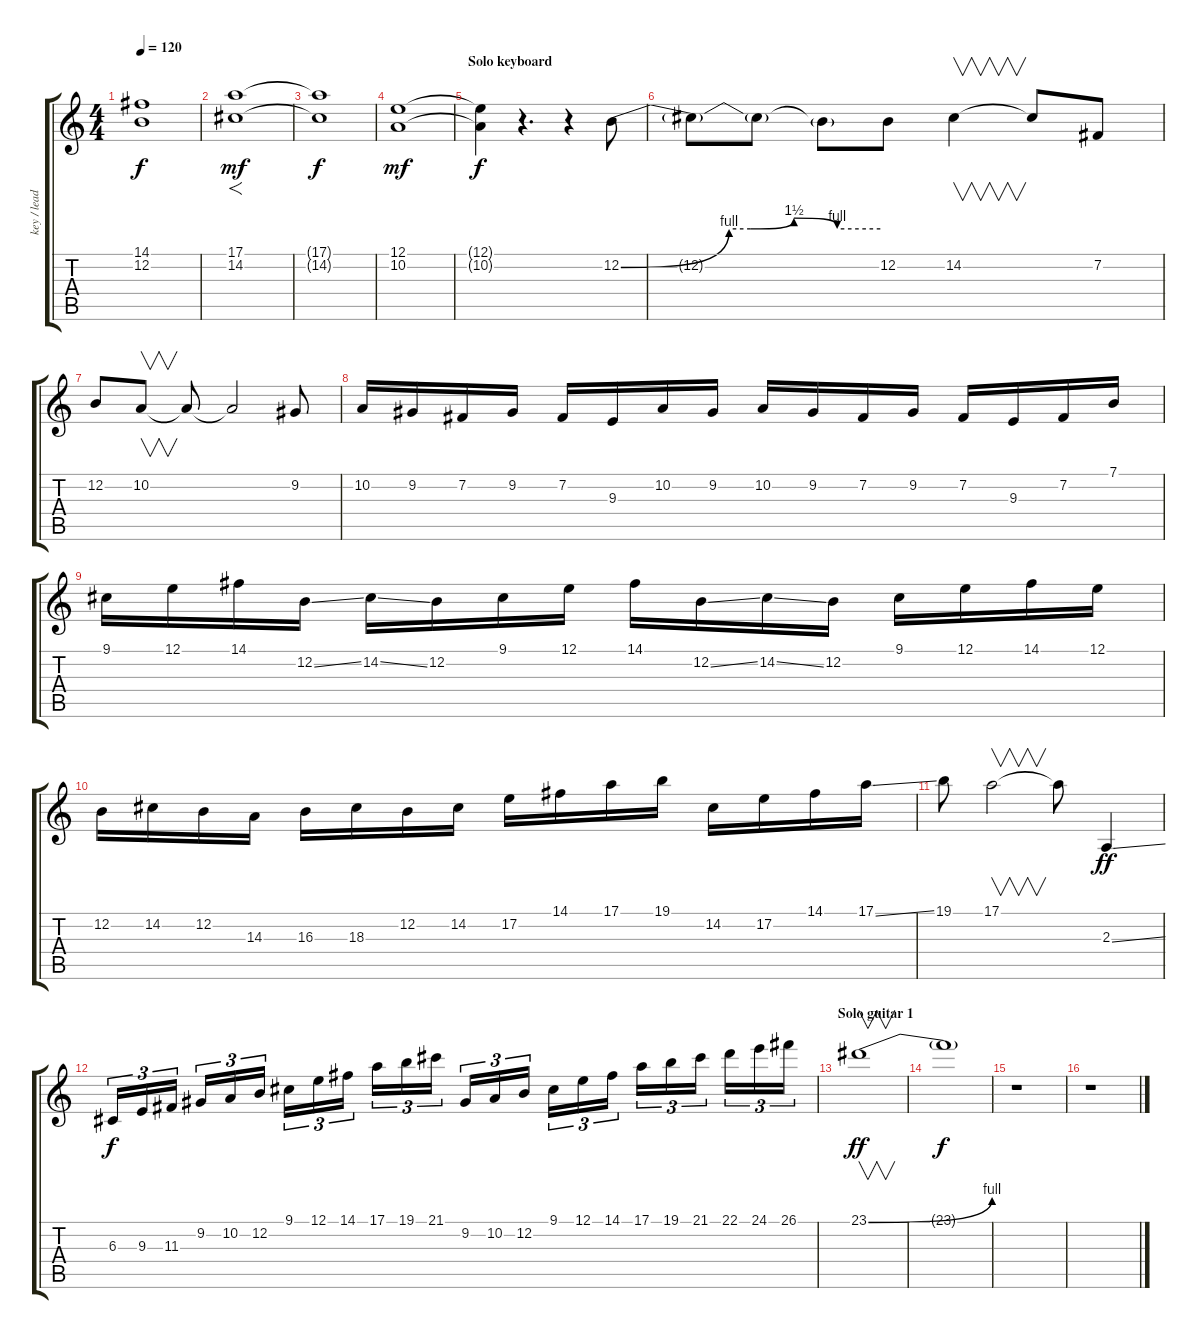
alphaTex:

\track ("key / lead" "key / lead") {instrument synthstrings1}
\staff {score tabs}
\tuning (E4 B3 G3 D3 A2 E2) {hide}
\ts (4 4)
\tempo 120
\clef g2
\ks c
(14.1{t} 12.2{t}).1{dy f} |
(17.1 14.2).1{f dy mf} |
(17.1{t} 14.2{t}).1{dy f} |
(12.1 10.2).1{dy mf} |
\section ("" "Solo keyboard")
(12.1{t} 10.2{t}).4{dy f} r.4{d} r.4 12.2{be (custom 0 0 25 4 30 4 40 6 50 4 60 4)}.8{volume 15 balance 13 instrument lead1square} |
12.2{t}.8 12.2{t}.8 12.2{t}.8 12.2.8 14.2.4{v} 14.2{t}.8 7.2.8 |
12.2.8 10.2.8{v} 10.2{t}.8 10.2{t}.2 9.2.8 |
10.2.16 9.2.16 7.2.16 9.2.16 7.2.16 9.3.16 10.2.16 9.2.16 10.2.16 9.2.16 7.2.16 9.2.16 7.2.16 9.3.16 7.2.16 7.1.16 |
9.1.16 12.1.16 14.1.16 12.2{ss}.16 14.2{ss}.16 12.2.16 9.1.16 12.1.16 14.1.16 12.2{ss}.16 14.2{ss}.16 12.2.16 9.1.16 12.1.16 14.1.16 12.1.16 |
12.2.16 14.2.16 12.2.16 14.3.16 16.3.16 18.3.16 12.2.16 14.2.16 17.2.16 14.1.16 17.1.16 19.1.16 14.2.16 17.2.16 14.1.16 17.1{ss}.16 |
19.1.8 17.1.2{v} 17.1{t}.8 2.3{ss}.4{dy ff} |
6.3.16{tu (3 2) dy f} 9.3.16{tu (3 2)} 11.3.16{tu (3 2)} 9.2.16{tu (3 2)} 10.2.16{tu (3 2)} 12.2.16{tu (3 2)} 9.1.16{tu (3 2)} 12.1.16{tu (3 2)} 14.1.16{tu (3 2)} 17.1.16{tu (3 2)} 19.1.16{tu (3 2)} 21.1.16{tu (3 2)} 9.2.16{tu (3 2)} 10.2.16{tu (3 2)} 12.2.16{tu (3 2)} 9.1.16{tu (3 2)} 12.1.16{tu (3 2)} 14.1.16{tu (3 2)} 17.1.16{tu (3 2)} 19.1.16{tu (3 2)} 21.1.16{tu (3 2)} 22.1.16{tu (3 2)} 24.1.16{tu (3 2)} 26.1.16{tu (3 2)} |
\section ("" "Solo guitar 1")
23.1{be (bend 0 0 60 4)}.1{v dy ff volume 0} |
23.1{t}.1{dy f} |
r.1 |
r.1
